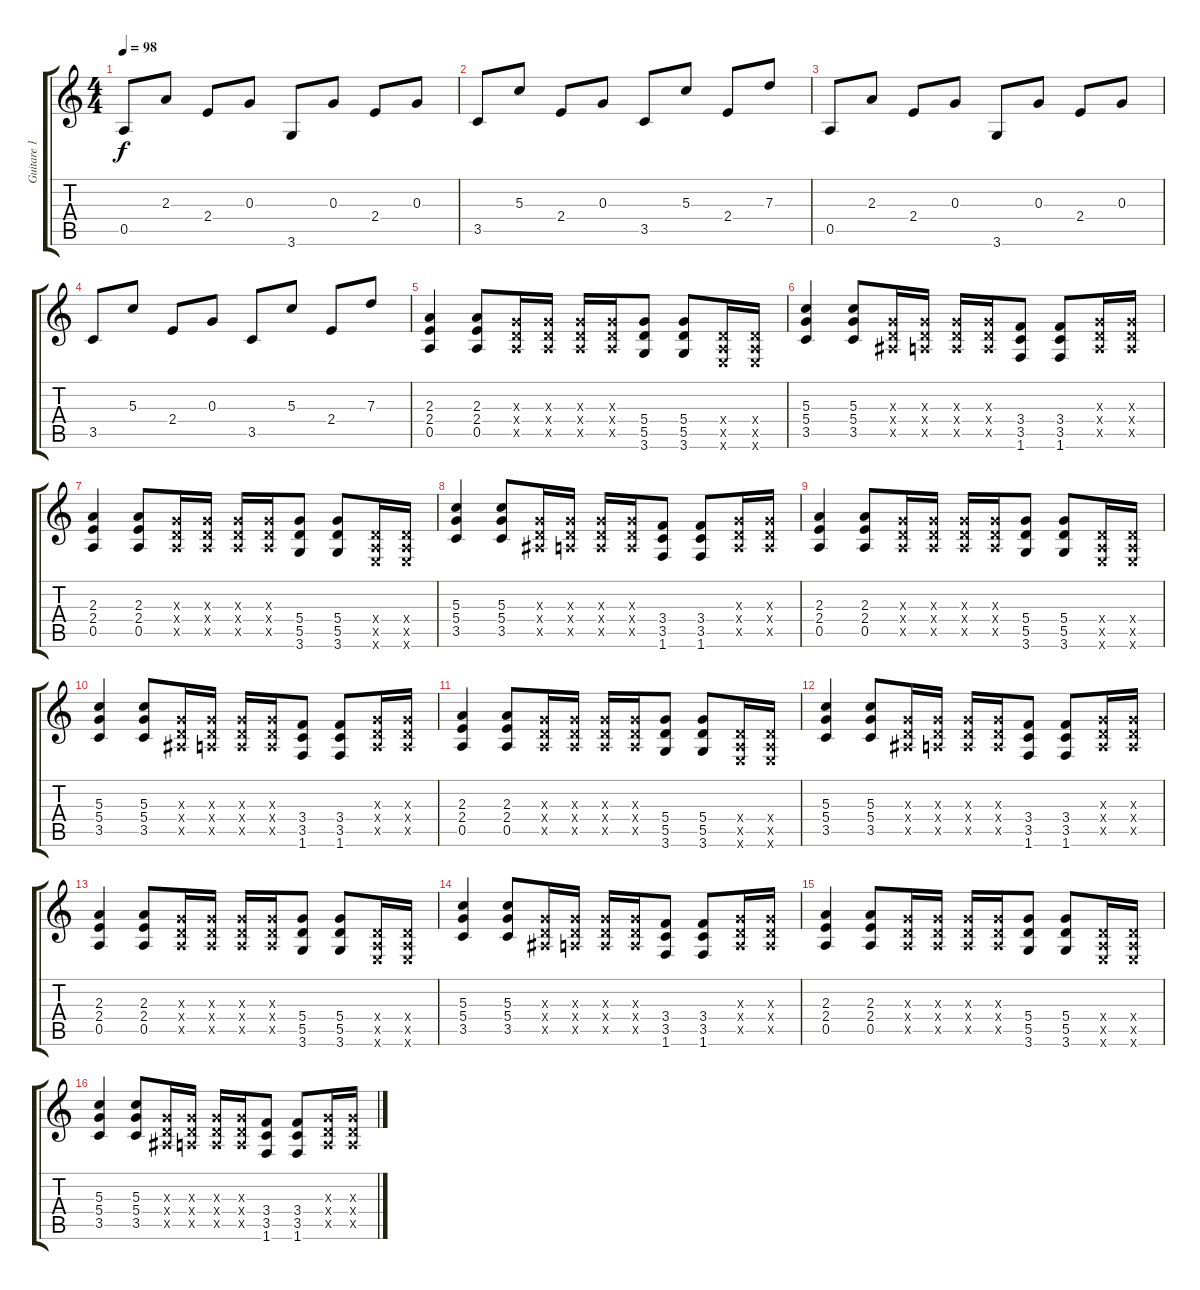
\track ("Guitare 1" "Guitare 1") {instrument acousticguitarsteel}
\staff {score tabs}
\tuning (E4 B3 G3 D3 A2 E2) {hide}
\ts (4 4)
\tempo 98
\clef g2
\ks c
0.5.8{dy f} 2.3.8 2.4.8 0.3.8 3.6.8 0.3.8 2.4.8 0.3.8 |
3.5.8 5.3.8 2.4.8 0.3.8 3.5.8 5.3.8 2.4.8 7.3.8 |
0.5.8 2.3.8 2.4.8 0.3.8 3.6.8 0.3.8 2.4.8 0.3.8 |
3.5.8 5.3.8 2.4.8 0.3.8 3.5.8 5.3.8 2.4.8 7.3.8 |
(2.3 2.4 0.5).4 (2.3 2.4 0.5).8 (0.3{x} 0.4{x} 0.5{x}).16 (0.3{x} 0.4{x} 0.5{x}).16 (0.3{x} 0.4{x} 0.5{x}).16 (0.3{x} 0.4{x} 0.5{x}).16 (5.4 5.5 3.6).8 (5.4 5.5 3.6).8 (0.4{x} 0.5{x} 0.6{x}).16 (0.4{x} 0.5{x} 0.6{x}).16 |
(5.3 5.4 3.5).4 (5.3 5.4 3.5).8 (0.3{x} 0.4{x} 1.5{x}).16 (0.3{x} 0.4{x} 0.5{x}).16 (0.3{x} 0.4{x} 0.5{x}).16 (0.3{x} 0.4{x} 0.5{x}).16 (3.4 3.5 1.6).8 (3.4 3.5 1.6).8 (0.3{x} 0.4{x} 0.5{x}).16 (0.3{x} 0.4{x} 0.5{x}).16 |
(2.3 2.4 0.5).4 (2.3 2.4 0.5).8 (0.3{x} 0.4{x} 0.5{x}).16 (0.3{x} 0.4{x} 0.5{x}).16 (0.3{x} 0.4{x} 0.5{x}).16 (0.3{x} 0.4{x} 0.5{x}).16 (5.4 5.5 3.6).8 (5.4 5.5 3.6).8 (0.4{x} 0.5{x} 0.6{x}).16 (0.4{x} 0.5{x} 0.6{x}).16 |
(5.3 5.4 3.5).4 (5.3 5.4 3.5).8 (0.3{x} 0.4{x} 1.5{x}).16 (0.3{x} 0.4{x} 0.5{x}).16 (0.3{x} 0.4{x} 0.5{x}).16 (0.3{x} 0.4{x} 0.5{x}).16 (3.4 3.5 1.6).8 (3.4 3.5 1.6).8 (0.3{x} 0.4{x} 0.5{x}).16 (0.3{x} 0.4{x} 0.5{x}).16 |
(2.3 2.4 0.5).4 (2.3 2.4 0.5).8 (0.3{x} 0.4{x} 0.5{x}).16 (0.3{x} 0.4{x} 0.5{x}).16 (0.3{x} 0.4{x} 0.5{x}).16 (0.3{x} 0.4{x} 0.5{x}).16 (5.4 5.5 3.6).8 (5.4 5.5 3.6).8 (0.4{x} 0.5{x} 0.6{x}).16 (0.4{x} 0.5{x} 0.6{x}).16 |
(5.3 5.4 3.5).4 (5.3 5.4 3.5).8 (0.3{x} 0.4{x} 1.5{x}).16 (0.3{x} 0.4{x} 0.5{x}).16 (0.3{x} 0.4{x} 0.5{x}).16 (0.3{x} 0.4{x} 0.5{x}).16 (3.4 3.5 1.6).8 (3.4 3.5 1.6).8 (0.3{x} 0.4{x} 0.5{x}).16 (0.3{x} 0.4{x} 0.5{x}).16 |
(2.3 2.4 0.5).4 (2.3 2.4 0.5).8 (0.3{x} 0.4{x} 0.5{x}).16 (0.3{x} 0.4{x} 0.5{x}).16 (0.3{x} 0.4{x} 0.5{x}).16 (0.3{x} 0.4{x} 0.5{x}).16 (5.4 5.5 3.6).8 (5.4 5.5 3.6).8 (0.4{x} 0.5{x} 0.6{x}).16 (0.4{x} 0.5{x} 0.6{x}).16 |
(5.3 5.4 3.5).4 (5.3 5.4 3.5).8 (0.3{x} 0.4{x} 1.5{x}).16 (0.3{x} 0.4{x} 0.5{x}).16 (0.3{x} 0.4{x} 0.5{x}).16 (0.3{x} 0.4{x} 0.5{x}).16 (3.4 3.5 1.6).8 (3.4 3.5 1.6).8 (0.3{x} 0.4{x} 0.5{x}).16 (0.3{x} 0.4{x} 0.5{x}).16 |
(2.3 2.4 0.5).4 (2.3 2.4 0.5).8 (0.3{x} 0.4{x} 0.5{x}).16 (0.3{x} 0.4{x} 0.5{x}).16 (0.3{x} 0.4{x} 0.5{x}).16 (0.3{x} 0.4{x} 0.5{x}).16 (5.4 5.5 3.6).8 (5.4 5.5 3.6).8 (0.4{x} 0.5{x} 0.6{x}).16 (0.4{x} 0.5{x} 0.6{x}).16 |
(5.3 5.4 3.5).4 (5.3 5.4 3.5).8 (0.3{x} 0.4{x} 1.5{x}).16 (0.3{x} 0.4{x} 0.5{x}).16 (0.3{x} 0.4{x} 0.5{x}).16 (0.3{x} 0.4{x} 0.5{x}).16 (3.4 3.5 1.6).8 (3.4 3.5 1.6).8 (0.3{x} 0.4{x} 0.5{x}).16 (0.3{x} 0.4{x} 0.5{x}).16 |
(2.3 2.4 0.5).4 (2.3 2.4 0.5).8 (0.3{x} 0.4{x} 0.5{x}).16 (0.3{x} 0.4{x} 0.5{x}).16 (0.3{x} 0.4{x} 0.5{x}).16 (0.3{x} 0.4{x} 0.5{x}).16 (5.4 5.5 3.6).8 (5.4 5.5 3.6).8 (0.4{x} 0.5{x} 0.6{x}).16 (0.4{x} 0.5{x} 0.6{x}).16 |
(5.3 5.4 3.5).4 (5.3 5.4 3.5).8 (0.3{x} 0.4{x} 1.5{x}).16 (0.3{x} 0.4{x} 0.5{x}).16 (0.3{x} 0.4{x} 0.5{x}).16 (0.3{x} 0.4{x} 0.5{x}).16 (3.4 3.5 1.6).8 (3.4 3.5 1.6).8 (0.3{x} 0.4{x} 0.5{x}).16 (0.3{x} 0.4{x} 0.5{x}).16
